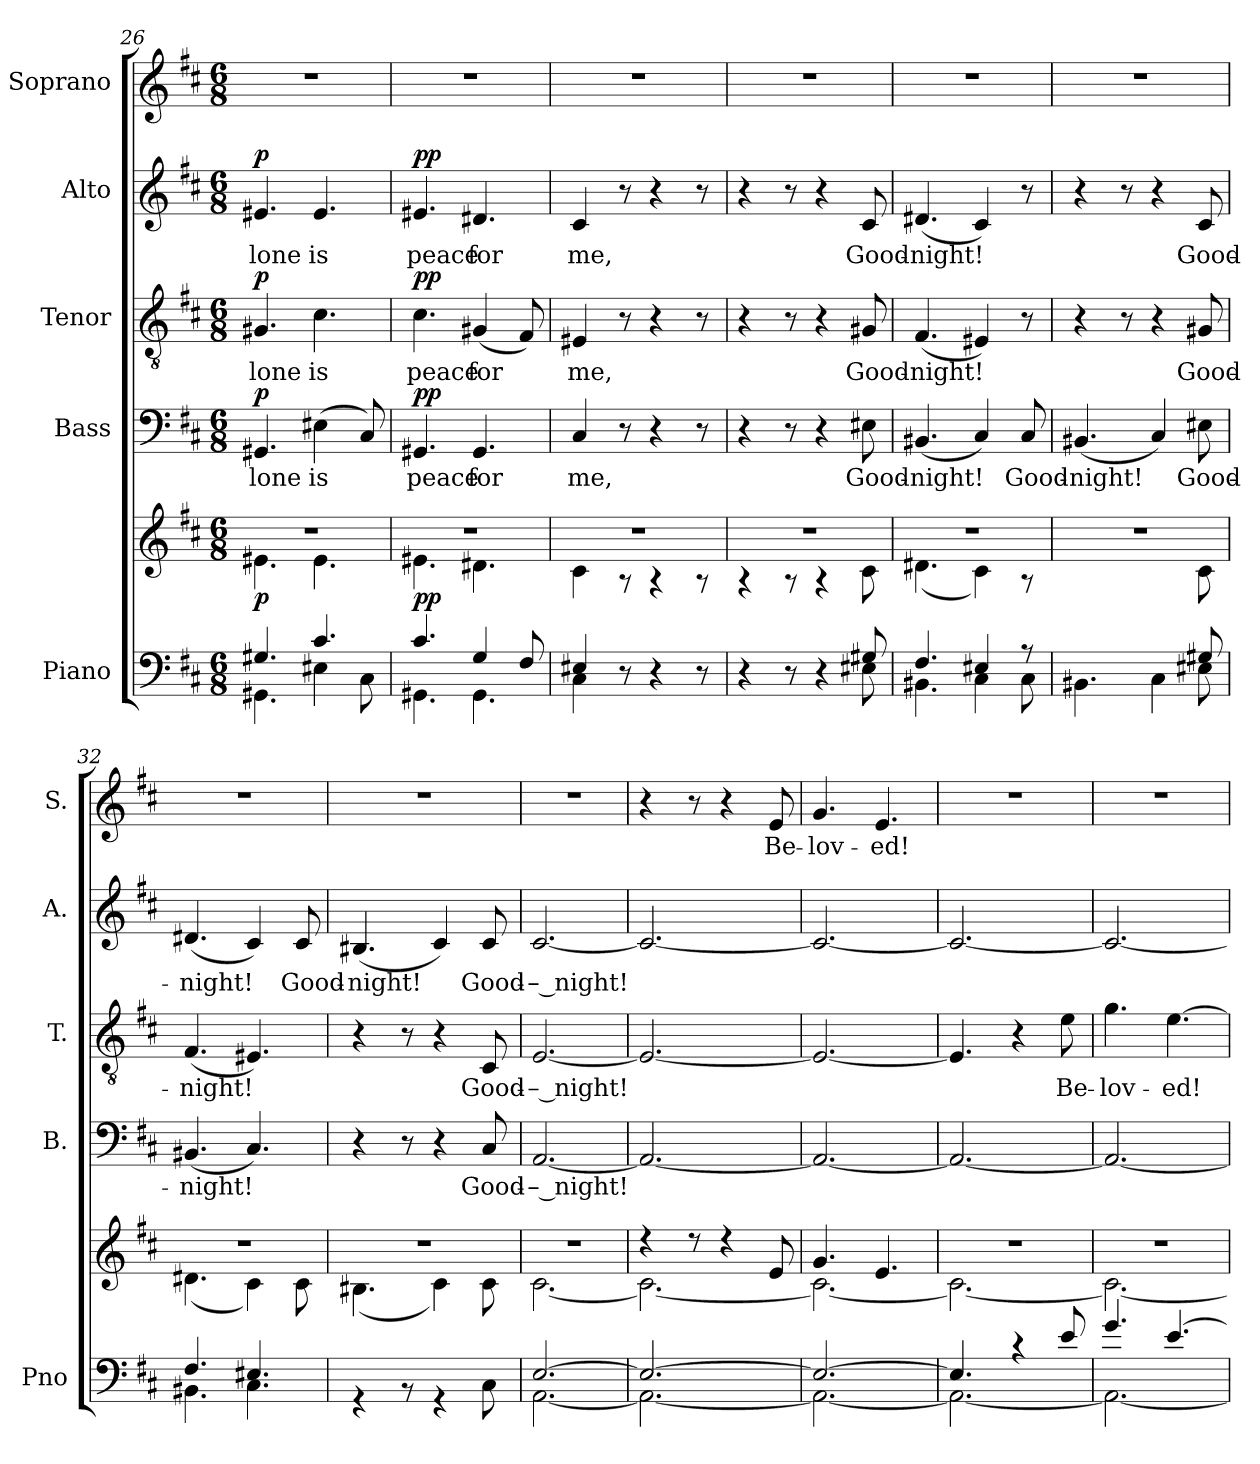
**kern	**kern	**dynam	**kern	**text	**dynam	**kern	**text	**dynam	**kern	**text	**dynam	**kern	**text
*part5	*part5	*part5	*part4	*part4	*part4	*part3	*part3	*part3	*part2	*part2	*part2	*part1	*part1
*staff6	*staff5	*staff5/6	*staff4	*staff4	*staff4	*staff3	*staff3	*staff3	*staff2	*staff2	*staff2	*staff1	*staff1
*I"Piano	*	*	*I"Bass	*	*	*I"Tenor	*	*	*I"Alto	*	*	*I"Soprano	*
*I'Pno	*	*	*I'B.	*	*	*I'T.	*	*	*I'A.	*	*	*I'S.	*
*clefF4	*clefG2	*	*clefF4	*	*	*clefGv2	*	*	*clefG2	*	*	*clefG2	*
*k[f#c#]	*k[f#c#]	*	*k[f#c#]	*	*	*k[f#c#]	*	*	*k[f#c#]	*	*	*k[f#c#]	*
*M6/8	*M6/8	*	*M6/8	*	*	*M6/8	*	*	*M6/8	*	*	*M6/8	*
=26	=26	=26	=26	=26	=26	=26	=26	=26	=26	=26	=26	=26	=26
*^	*^	*	*	*	*	*	*	*	*	*	*	*	*
!	!	!	!	!LO:DY:b	!	!LO:LY:b	!LO:DY:a	!	!LO:LY:b	!LO:DY:a	!	!LO:LY:b	!LO:DY:a	!	!
4.G#X/	4.GG#X\	2.r	4.e#X\	p	4.GG#X/	-lone	p	4.G#X/	-lone	p	4.e#X/	-lone	p	2.r	.
!	!	!	!	!	!	!LO:LY:b	!	!	!LO:LY:b	!	!	!LO:LY:b	!	!	!
4.c#/	4E#X\	.	4.e#\	.	(4E#X\	is	.	4.c#\	is	.	4.e#/	is	.	.	.
.	8C#\	.	.	.	8C#/)	.	.	.	.	.	.	.	.	.	.
=27	=27	=27	=27	=27	=27	=27	=27	=27	=27	=27	=27	=27	=27	=27	=27
!	!	!	!	!LO:DY:b	!	!LO:LY:b	!LO:DY:a	!	!LO:LY:b	!LO:DY:a	!	!LO:LY:b	!LO:DY:a	!	!
4.c#/	4.GG#X\	2.r	4.e#X\	pp	4.GG#X/	peace	pp	4.c#\	peace	pp	4.e#X/	peace	pp	2.r	.
!	!	!	!	!	!	!LO:LY:b	!	!	!LO:LY:b	!	!	!LO:LY:b	!	!	!
4G/	4.GG#\	.	4.d#X\	.	4.GG#/	for	.	(4G#X/	for	.	4.d#X/	for	.	.	.
8F#/	.	.	.	.	.	.	.	8F#/)	.	.	.	.	.	.	.
=28	=28	=28	=28	=28	=28	=28	=28	=28	=28	=28	=28	=28	=28	=28	=28
!	!	!	!	!	!	!LO:LY:b	!	!	!LO:LY:b	!	!	!LO:LY:b	!	!	!
4E#X/	4C#\	2.r	4c#\	.	4C#/	me,	.	4E#X/	me,	.	4c#/	me,	.	2.r	.
8r	8ryy	.	8r	.	8r	.	.	8r	.	.	8r	.	.	.	.
4r	4ryy	.	4r	.	4r	.	.	4r	.	.	4r	.	.	.	.
8r	8ryy	.	8r	.	8r	.	.	8r	.	.	8r	.	.	.	.
!!LO:LB:g=z
=29	=29	=29	=29	=29	=29	=29	=29	=29	=29	=29	=29	=29	=29	=29	=29
4r	4ryy	2.r	4r	.	4r	.	.	4r	.	.	4r	.	.	2.r	.
8r	8ryy	.	8r	.	8r	.	.	8r	.	.	8r	.	.	.	.
4r	4ryy	.	4r	.	4r	.	.	4r	.	.	4r	.	.	.	.
!	!	!	!	!	!	!LO:LY:b	!	!	!LO:LY:b	!	!	!LO:LY:b	!	!	!
8G#X/	8E#X\	.	8c#\	.	8E#X\	Good-	.	8G#X/	Good-	.	8c#/	Good-	.	.	.
=30	=30	=30	=30	=30	=30	=30	=30	=30	=30	=30	=30	=30	=30	=30	=30
!	!	!	!	!	!	!LO:LY:b	!	!	!LO:LY:b	!	!	!LO:LY:b	!	!	!
4.F#/	4.BB#X\	2.r	(4.d#X\	.	(4.BB#X/	-night!	.	(4.F#/	-night!	.	(4.d#X/	-night!	.	2.r	.
4E#X/	4C#\	.	4c#\)	.	4C#/)	.	.	4E#X/)	.	.	4c#/)	.	.	.	.
!	!	!	!	!	!	!LO:LY:b	!	!	!	!	!	!	!	!	!
8r	8C#\	.	8r	.	8C#/	Good-	.	8r	.	.	8r	.	.	.	.
=31	=31	=31	=31	=31	=31	=31	=31	=31	=31	=31	=31	=31	=31	=31	=31
!	!	!	!	!	!	!LO:LY:b	!	!	!	!	!	!	!	!	!
4ryy	4.BB#X\	2.r	4ryy	.	(4.BB#X/	-night!	.	4r	.	.	4r	.	.	2.r	.
8ryy	.	.	8ryy	.	.	.	.	8r	.	.	8r	.	.	.	.
4ryy	4C#\	.	4ryy	.	4C#/)	.	.	4r	.	.	4r	.	.	.	.
!	!	!	!	!	!	!LO:LY:b	!	!	!LO:LY:b	!	!	!LO:LY:b	!	!	!
8G#X/	8E#X\	.	8c#\	.	8E#X\	Good-	.	8G#X/	Good-	.	8c#/	Good-	.	.	.
=32	=32	=32	=32	=32	=32	=32	=32	=32	=32	=32	=32	=32	=32	=32	=32
!	!	!	!	!	!	!LO:LY:b	!	!	!LO:LY:b	!	!	!LO:LY:b	!	!	!
4.F#/	4.BB#X\	2.r	(4.d#X\	.	(4.BB#X/	-night!	.	(4.F#/	-night!	.	(4.d#X/	-night!	.	2.r	.
4.E#X/	4.C#\	.	4c#\)	.	4.C#/)	.	.	4.E#X/)	.	.	4c#/)	.	.	.	.
!	!	!	!	!	!	!	!	!	!	!	!	!LO:LY:b	!	!	!
.	.	.	8c#\	.	.	.	.	.	.	.	8c#/	Good-	.	.	.
=33	=33	=33	=33	=33	=33	=33	=33	=33	=33	=33	=33	=33	=33	=33	=33
!	!	!	!	!	!	!	!	!	!	!	!	!LO:LY:b	!	!	!
2.ryy	4r	2.r	(4.B#X\	.	4r	.	.	4r	.	.	(4.B#X/	-night!	.	2.r	.
.	8r	.	.	.	8r	.	.	8r	.	.	.	.	.	.	.
.	4r	.	4c#\)	.	4r	.	.	4r	.	.	4c#/)	.	.	.	.
!	!	!	!	!	!	!LO:LY:b	!	!	!LO:LY:b	!	!	!LO:LY:b	!	!	!
.	8C#\	.	8c#\	.	8C#/	Good-	.	8C#/	Good-	.	8c#/	Good-	.	.	.
!!LO:LB:g=z
=34	=34	=34	=34	=34	=34	=34	=34	=34	=34	=34	=34	=34	=34	=34	=34
!	!	!	!	!	!	!LO:LY:b	!	!	!LO:LY:b	!	!	!LO:LY:b	!	!	!
[2.E/	[2.AA\	2.r	[2.c#\	.	[2.AA/	– night!	.	[2.E/	– night!	.	[2.c#/	– night!	.	2.r	.
=35	=35	=35	=35	=35	=35	=35	=35	=35	=35	=35	=35	=35	=35	=35	=35
2.E/_	2.AA\_	4r	2.c#\_	.	2.AA/_	.	.	2.E/_	.	.	2.c#/_	.	.	4r	.
.	.	8r	.	.	.	.	.	.	.	.	.	.	.	8r	.
.	.	4r	.	.	.	.	.	.	.	.	.	.	.	4r	.
!	!	!	!	!	!	!	!	!	!	!	!	!	!	!	!LO:LY:b
.	.	8e/	.	.	.	.	.	.	.	.	.	.	.	8e/	Be-
=36	=36	=36	=36	=36	=36	=36	=36	=36	=36	=36	=36	=36	=36	=36	=36
!	!	!	!	!	!	!	!	!	!	!	!	!	!	!	!LO:LY:b
2.E/_	2.AA\_	4.g/	2.c#\_	.	2.AA/_	.	.	2.E/_	.	.	2.c#/_	.	.	4.g/	-lov-
!	!	!	!	!	!	!	!	!	!	!	!	!	!	!	!LO:LY:b
.	.	4.e/	.	.	.	.	.	.	.	.	.	.	.	4.e/	-ed!
=37	=37	=37	=37	=37	=37	=37	=37	=37	=37	=37	=37	=37	=37	=37	=37
4.E/]	2.AA\_	2.r	2.c#\_	.	2.AA/_	.	.	4.E/]	.	.	2.c#/_	.	.	2.r	.
4r	.	.	.	.	.	.	.	4r	.	.	.	.	.	.	.
!	!	!	!	!	!	!	!	!	!LO:LY:b	!	!	!	!	!	!
8e/	.	.	.	.	.	.	.	8e\	Be-	.	.	.	.	.	.
=38	=38	=38	=38	=38	=38	=38	=38	=38	=38	=38	=38	=38	=38	=38	=38
!	!	!	!	!	!	!	!	!	!LO:LY:b	!	!	!	!	!	!
4.g/	2.AA\_	2.r	2.c#\_	.	2.AA/_	.	.	4.g\	-lov-	.	2.c#/_	.	.	2.r	.
!	!	!	!	!	!	!	!	!	!LO:LY:b	!	!	!	!	!	!
[4.e/	.	.	.	.	.	.	.	[4.e\	-ed!	.	.	.	.	.	.
*v	*v	*	*	*	*	*	*	*	*	*	*	*	*	*	*
*	*v	*v	*	*	*	*	*	*	*	*	*	*	*	*
=	=	=	=	=	=	=	=	=	=	=	=	=	=
*-	*-	*-	*-	*-	*-	*-	*-	*-	*-	*-	*-	*-	*-
